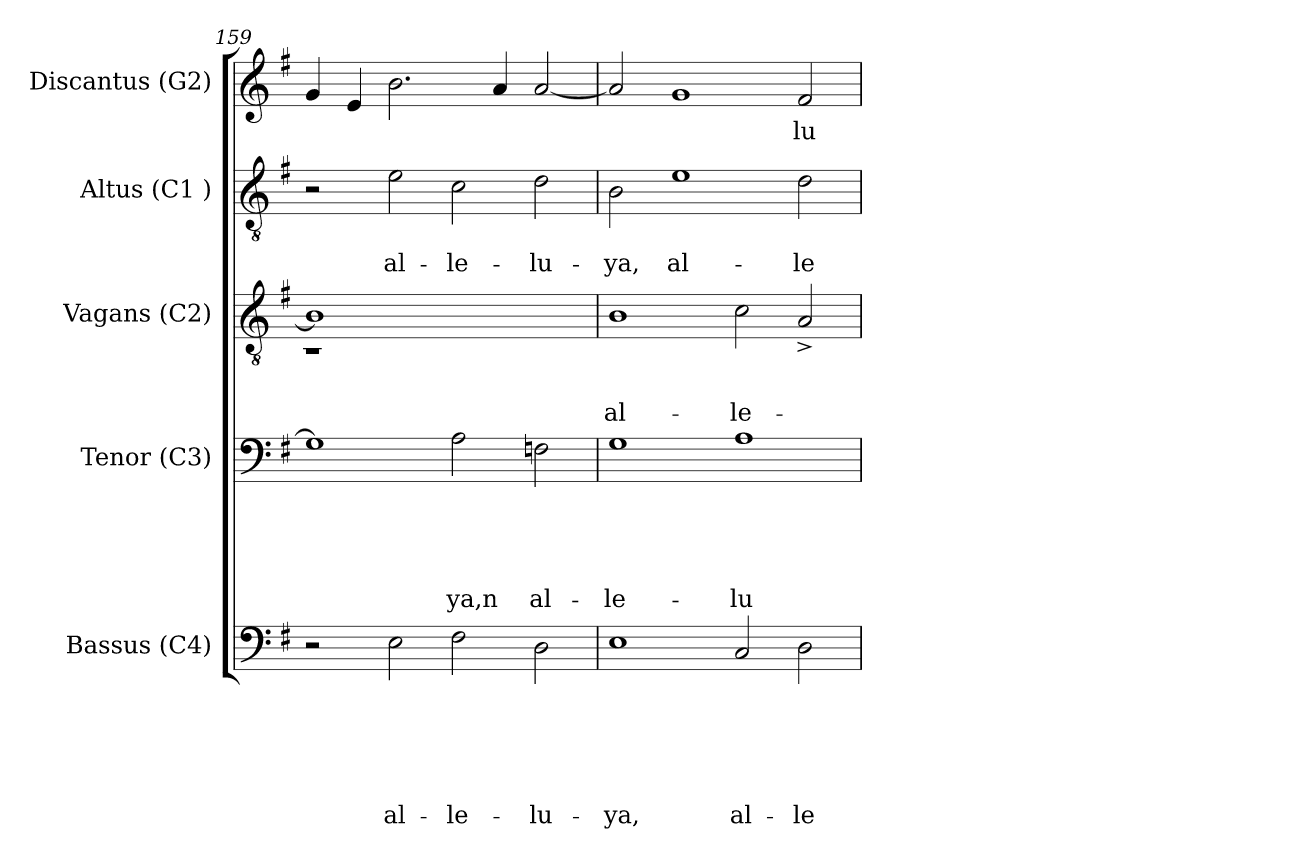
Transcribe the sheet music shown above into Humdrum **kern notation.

**kern	**text	**text	**text	**text	**text	**text	**kern	**text	**text	**text	**text	**text	**kern	**text	**text	**text	**kern	**text	**text	**kern	**text
*part5	*part5	*part5	*part5	*part5	*part5	*part5	*part4	*part4	*part4	*part4	*part4	*part4	*part3	*part3	*part3	*part3	*part2	*part2	*part2	*part1	*part1
*staff5	*staff5	*staff5	*staff5	*staff5	*staff5	*staff5	*staff4	*staff4	*staff4	*staff4	*staff4	*staff4	*staff3	*staff3	*staff3	*staff3	*staff2	*staff2	*staff2	*staff1	*staff1
*I"Bassus (C4)	*	*	*	*	*	*	*I"Tenor (C3)	*	*	*	*	*	*I"Vagans (C2)	*	*	*	*I"Altus (C1 )	*	*	*I"Discantus (G2)	*
*I'B.	*	*	*	*	*	*	*I'T.	*	*	*	*	*	*I'V.	*	*	*	*I'A.	*	*	*I'D.	*
*clefF4	*	*	*	*	*	*	*clefF4	*	*	*	*	*	*clefGv2	*	*	*	*clefGv2	*	*	*clefG2	*
*k[f#]	*	*	*	*	*	*	*k[f#]	*	*	*	*	*	*k[f#]	*	*	*	*k[f#]	*	*	*k[f#]	*
*G:	*	*	*	*	*	*	*G:	*	*	*	*	*	*G:	*	*	*	*G:	*	*	*G:	*
=159	=159	=159	=159	=159	=159	=159	=159	=159	=159	=159	=159	=159	=159	=159	=159	=159	=159	=159	=159	=159	=159
*	*	*	*	*	*	*	*	*	*	*	*	*	*^	*	*	*	*	*	*	*	*
!	!	!	!	!	!	!	!	!	!	!	!	!	!	!LO:N:vis=1	!	!	!	!	!	!	!	!
2r	.	.	.	.	.	.	1G]	.	.	.	.	.	1B]	0rC	.	.	.	2r	.	.	4g/	.
.	.	.	.	.	.	.	.	.	.	.	.	.	.	.	.	.	.	.	.	.	4e/	.
!	!	!	!	!	!	!LO:LY:b	!	!	!	!	!	!	!	!	!	!	!	!	!	!LO:LY:b	!	!
2E\	.	.	.	.	.	al-	.	.	.	.	.	.	.	.	.	.	.	2e\	.	al-	2.b\	.
!	!	!	!	!	!	!LO:LY:b	!	!	!	!	!	!LO:LY:b:rj	!	!	!	!	!	!	!	!LO:LY:b	!	!
2F#\	.	.	.	.	.	-le-	2A\	.	.	.	.	-ya,n	1ryy	.	.	.	.	2c\	.	-le-	.	.
.	.	.	.	.	.	.	.	.	.	.	.	.	.	.	.	.	.	.	.	.	4a/	.
!	!	!	!	!	!	!LO:LY:b	!	!	!	!	!	!LO:LY:b	!	!	!	!	!	!	!	!LO:LY:b	!	!
2D\	.	.	.	.	.	-lu-	2F\	.	.	.	.	al-	.	.	.	.	.	2d\	.	-lu-	[<2a/	.
*	*	*	*	*	*	*	*	*	*	*	*	*	*v	*v	*	*	*	*	*	*	*	*
!!LO:LB:g=z
=160	=160	=160	=160	=160	=160	=160	=160	=160	=160	=160	=160	=160	=160	=160	=160	=160	=160	=160	=160	=160	=160
!	!	!	!	!	!	!LO:LY:b	!	!	!	!	!	!LO:LY:b	!	!	!	!LO:LY:b	!	!	!LO:LY:b	!	!
1E	.	.	.	.	.	-ya,	1G	.	.	.	.	-le-	1B	.	.	al-	2B\	.	-ya,	2a/]	.
!	!	!	!	!	!	!	!	!	!	!	!	!	!	!	!	!	!	!	!LO:LY:b	!	!
.	.	.	.	.	.	.	.	.	.	.	.	.	.	.	.	.	1e	.	al-	1g	.
!	!	!	!	!	!	!LO:LY:b	!	!	!	!	!	!LO:LY:b	!	!	!	!LO:LY:b	!	!	!	!	!
2C/	.	.	.	.	.	al-	1A	.	.	.	.	-lu-	2c\	.	.	-le-	.	.	.	.	.
!	!	!	!	!	!	!LO:LY:b	!	!	!	!	!	!	!	!	!	!	!	!	!LO:LY:b	!	!LO:LY:b
2D\	.	.	.	.	.	-le-	.	.	.	.	.	.	2A^</	.	.	.	2d\	.	-le-	2f#/	-lu-
=	=	=	=	=	=	=	=	=	=	=	=	=	=	=	=	=	=	=	=	=	=
*-	*-	*-	*-	*-	*-	*-	*-	*-	*-	*-	*-	*-	*-	*-	*-	*-	*-	*-	*-	*-	*-
